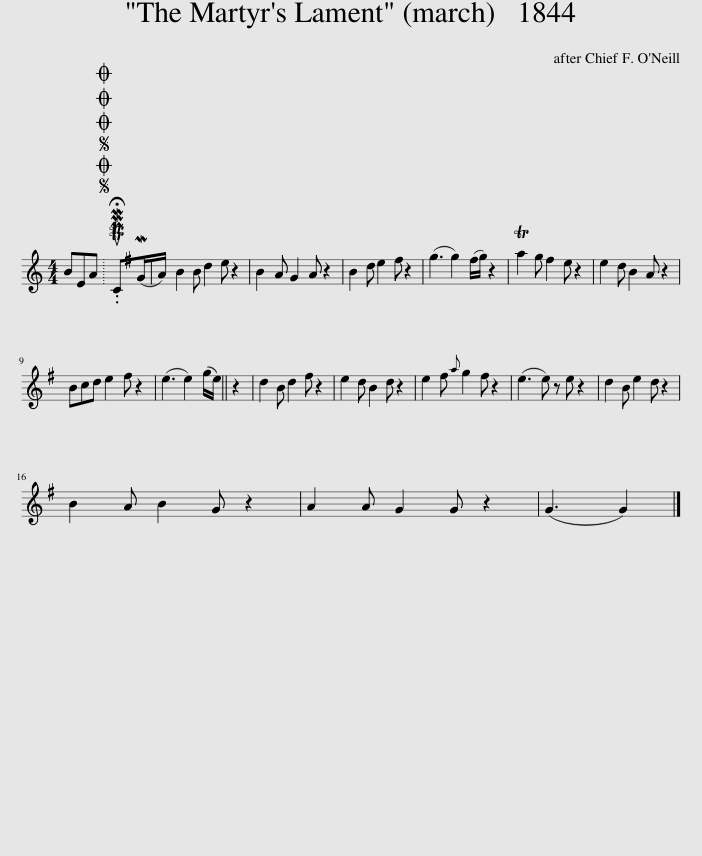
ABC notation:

X:1
L:1/8
M:4/4
I:linebreak $
K:C
V:1 treble
V:1
 BEA |SOSOOO .!fermata!PMTuC(MG/A/) | B2 B d2 e z2 | B2 A G2 A z2 | B2 d e2 ^f z2 | %5
 (g3 g2) (^f/g/) z2 | Ta2 g ^f2 e z2 | e2 d B2 A z2 |$ Bcd e2 ^f z2 | (e3 e2) (g/e/) z2 | %10
 d2 B d2 ^f z2 | e2 d B2 d z2 | e2 ^f{a} g2 f z2 | (e3 e) z e z2 | d2 B e2 d z2 |$ %15
 B2 A B2 G z2 | A2 A G2 G z2 | (G3 G2) |] %18
